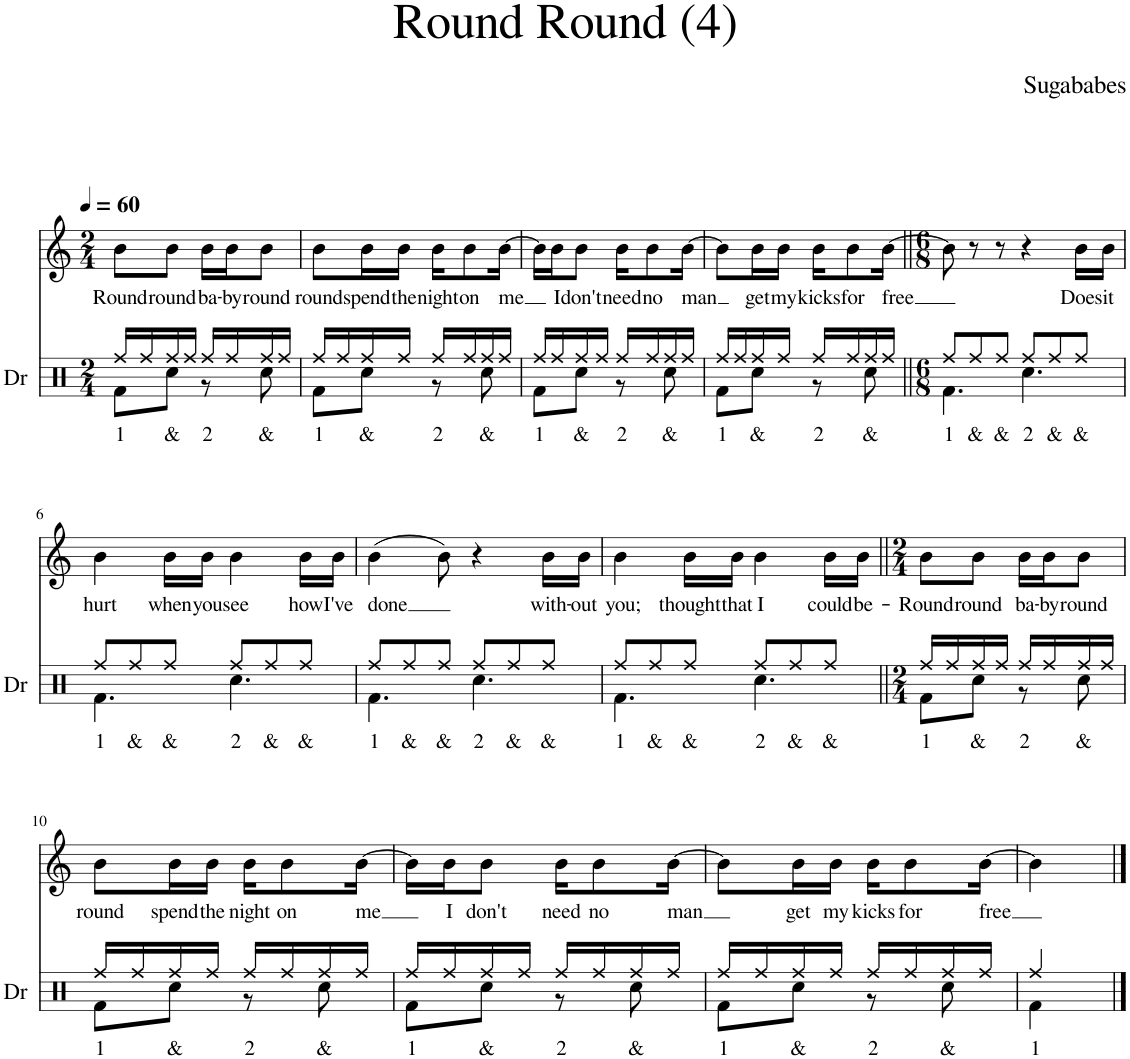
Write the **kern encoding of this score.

**kern	**text	**kern	**text
*part2	*part2	*part1	*part1
*staff2	*staff2	*staff1	*staff1
*I"Dr	*	*I"Piano	*
*I'Dr	*	*I'Pno	*
*clefX	*	*clefG2	*
*k[]	*	*k[]	*
*M2/4	*	*M2/4	*
*MM60	*	*MM60	*
=1	=1	=1	=1
!	!LO:LY:b	!	!LO:LY:b
*^	*	*	*
16Rff/LL	8Rf\L	1	8b\L	Round
16Rff/	.	.	.	.
!	!	!LO:LY:b	!	!LO:LY:b
16Rff/	8Rcc\J	&	8b\J	round
16Rff/JJ	.	.	.	.
!	!	!LO:LY:b	!	!LO:LY:b
16Rff/LL	8r	2	16b\LL	ba-
!	!	!	!	!LO:LY:b
16Rff/	.	.	16b\J	-by
!	!	!LO:LY:b	!	!LO:LY:b
16Rff/	8Rcc\	&	8b\J	round
16Rff/JJ	.	.	.	.
=2	=2	=2	=2	=2
!	!	!LO:LY:b	!	!LO:LY:b
16Rff/LL	8Rf\L	1	8b\L	round
16Rff/	.	.	.	.
!	!	!LO:LY:b	!	!LO:LY:b
16Rff/	8Rcc\J	&	16b\L	spend
!	!	!	!	!LO:LY:b
16Rff/JJ	.	.	16b\JJ	the
!	!	!LO:LY:b	!	!LO:LY:b
16Rff/LL	8r	2	16b\KL	night
!	!	!	!	!LO:LY:b
16Rff/	.	.	8b\	on
!	!	!LO:LY:b	!	!
16Rff/	8Rcc\	&	.	.
!	!	!	!	!LO:LY:b
16Rff/JJ	.	.	[16b\Jk	me
=3	=3	=3	=3	=3
!	!	!LO:LY:b	!	!
16Rff/LL	8Rf\L	1	16b\LL]	.
!	!	!	!	!LO:LY:b
16Rff/	.	.	16b\J	I
!	!	!LO:LY:b	!	!LO:LY:b
16Rff/	8Rcc\J	&	8b\J	don't
16Rff/JJ	.	.	.	.
!	!	!LO:LY:b	!	!LO:LY:b
16Rff/LL	8r	2	16b\KL	need
!	!	!	!	!LO:LY:b
16Rff/	.	.	8b\	no
!	!	!LO:LY:b	!	!
16Rff/	8Rcc\	&	.	.
!	!	!	!	!LO:LY:b
16Rff/JJ	.	.	[16b\Jk	man
=4	=4	=4	=4	=4
!	!	!LO:LY:b	!	!
16Rff/LL	8Rf\L	1	8b\L]	.
16Rff/	.	.	.	.
!	!	!LO:LY:b	!	!LO:LY:b
16Rff/	8Rcc\J	&	16b\L	get
!	!	!	!	!LO:LY:b
16Rff/JJ	.	.	16b\JJ	my
!	!	!LO:LY:b	!	!LO:LY:b
16Rff/LL	8r	2	16b\KL	kicks
!	!	!	!	!LO:LY:b
16Rff/	.	.	8b\	for
!	!	!LO:LY:b	!	!
16Rff/	8Rcc\	&	.	.
!	!	!	!	!LO:LY:b
16Rff/JJ	.	.	[16b\Jk	free
=5||	=5||	=5||	=5||	=5||
*M6/8	*	*	*M6/8	*
!	!	!LO:LY:b	!	!
8Rff/L	4.Rf\	1	8b\]	.
!	!	!LO:LY:b	!	!
8Rff/	.	&	8r	.
!	!	!LO:LY:b	!	!
8Rff/J	.	&	8r	.
!	!	!LO:LY:b	!	!
8Rff/L	4.Rcc\	2	4r	.
!	!	!LO:LY:b	!	!
8Rff/	.	&	.	.
!	!	!LO:LY:b	!	!LO:LY:b
8Rff/J	.	&	16b\LL	Does
!	!	!	!	!LO:LY:b
.	.	.	16b\JJ	it
!!LO:LB:g=z
=6	=6	=6	=6	=6
!	!	!LO:LY:b	!	!LO:LY:b
8Rff/L	4.Rf\	1	4b\	hurt
!	!	!LO:LY:b	!	!
8Rff/	.	&	.	.
!	!	!LO:LY:b	!	!LO:LY:b
8Rff/J	.	&	16b\LL	when
!	!	!	!	!LO:LY:b
.	.	.	16b\JJ	you
!	!	!LO:LY:b	!	!LO:LY:b
8Rff/L	4.Rcc\	2	4b\	see
!	!	!LO:LY:b	!	!
8Rff/	.	&	.	.
!	!	!LO:LY:b	!	!LO:LY:b
8Rff/J	.	&	16b\LL	how
!	!	!	!	!LO:LY:b
.	.	.	16b\JJ	I've
=7	=7	=7	=7	=7
!	!	!LO:LY:b	!	!LO:LY:b
8Rff/L	4.Rf\	1	(4b\	done
!	!	!LO:LY:b	!	!
8Rff/	.	&	.	.
!	!	!LO:LY:b	!	!
8Rff/J	.	&	8b\)	.
!	!	!LO:LY:b	!	!
8Rff/L	4.Rcc\	2	4r	.
!	!	!LO:LY:b	!	!
8Rff/	.	&	.	.
!	!	!LO:LY:b	!	!LO:LY:b
8Rff/J	.	&	16b\LL	with-
!	!	!	!	!LO:LY:b
.	.	.	16b\JJ	-out
=8	=8	=8	=8	=8
!	!	!LO:LY:b	!	!LO:LY:b
8Rff/L	4.Rf\	1	4b\	you;
!	!	!LO:LY:b	!	!
8Rff/	.	&	.	.
!	!	!LO:LY:b	!	!LO:LY:b
8Rff/J	.	&	16b\LL	thought
!	!	!	!	!LO:LY:b
.	.	.	16b\JJ	that
!	!	!LO:LY:b	!	!LO:LY:b
8Rff/L	4.Rcc\	2	4b\	I
!	!	!LO:LY:b	!	!
8Rff/	.	&	.	.
!	!	!LO:LY:b	!	!LO:LY:b
8Rff/J	.	&	16b\LL	could
!	!	!	!	!LO:LY:b
.	.	.	16b\JJ	be-
=9||	=9||	=9||	=9||	=9||
*M2/4	*	*	*M2/4	*
!	!	!LO:LY:b	!	!LO:LY:b
16Rff/LL	8Rf\L	1	8b\L	-Round
16Rff/	.	.	.	.
!	!	!LO:LY:b	!	!LO:LY:b
16Rff/	8Rcc\J	&	8b\J	round
16Rff/JJ	.	.	.	.
!	!	!LO:LY:b	!	!LO:LY:b
16Rff/LL	8r	2	16b\LL	ba-
!	!	!	!	!LO:LY:b
16Rff/	.	.	16b\J	-by
!	!	!LO:LY:b	!	!LO:LY:b
16Rff/	8Rcc\	&	8b\J	round
16Rff/JJ	.	.	.	.
!!LO:LB:g=z
=10	=10	=10	=10	=10
!	!	!LO:LY:b	!	!LO:LY:b
16Rff/LL	8Rf\L	1	8b\L	round
16Rff/	.	.	.	.
!	!	!LO:LY:b	!	!LO:LY:b
16Rff/	8Rcc\J	&	16b\L	spend
!	!	!	!	!LO:LY:b
16Rff/JJ	.	.	16b\JJ	the
!	!	!LO:LY:b	!	!LO:LY:b
16Rff/LL	8r	2	16b\KL	night
!	!	!	!	!LO:LY:b
16Rff/	.	.	8b\	on
!	!	!LO:LY:b	!	!
16Rff/	8Rcc\	&	.	.
!	!	!	!	!LO:LY:b
16Rff/JJ	.	.	[16b\Jk	me
=11	=11	=11	=11	=11
!	!	!LO:LY:b	!	!
16Rff/LL	8Rf\L	1	16b\LL]	.
!	!	!	!	!LO:LY:b
16Rff/	.	.	16b\J	I
!	!	!LO:LY:b	!	!LO:LY:b
16Rff/	8Rcc\J	&	8b\J	don't
16Rff/JJ	.	.	.	.
!	!	!LO:LY:b	!	!LO:LY:b
16Rff/LL	8r	2	16b\KL	need
!	!	!	!	!LO:LY:b
16Rff/	.	.	8b\	no
!	!	!LO:LY:b	!	!
16Rff/	8Rcc\	&	.	.
!	!	!	!	!LO:LY:b
16Rff/JJ	.	.	[16b\Jk	man
=12	=12	=12	=12	=12
!	!	!LO:LY:b	!	!
16Rff/LL	8Rf\L	1	8b\L]	.
16Rff/	.	.	.	.
!	!	!LO:LY:b	!	!LO:LY:b
16Rff/	8Rcc\J	&	16b\L	get
!	!	!	!	!LO:LY:b
16Rff/JJ	.	.	16b\JJ	my
!	!	!LO:LY:b	!	!LO:LY:b
16Rff/LL	8r	2	16b\KL	kicks
!	!	!	!	!LO:LY:b
16Rff/	.	.	8b\	for
!	!	!LO:LY:b	!	!
16Rff/	8Rcc\	&	.	.
!	!	!	!	!LO:LY:b
16Rff/JJ	.	.	[16b\Jk	free
=13	=13	=13	=13	=13
!	!	!LO:LY:b	!	!
4Rff/	4Rf\	1	4b\]	.
*v	*v	*	*	*
==	==	==	==
*-	*-	*-	*-
